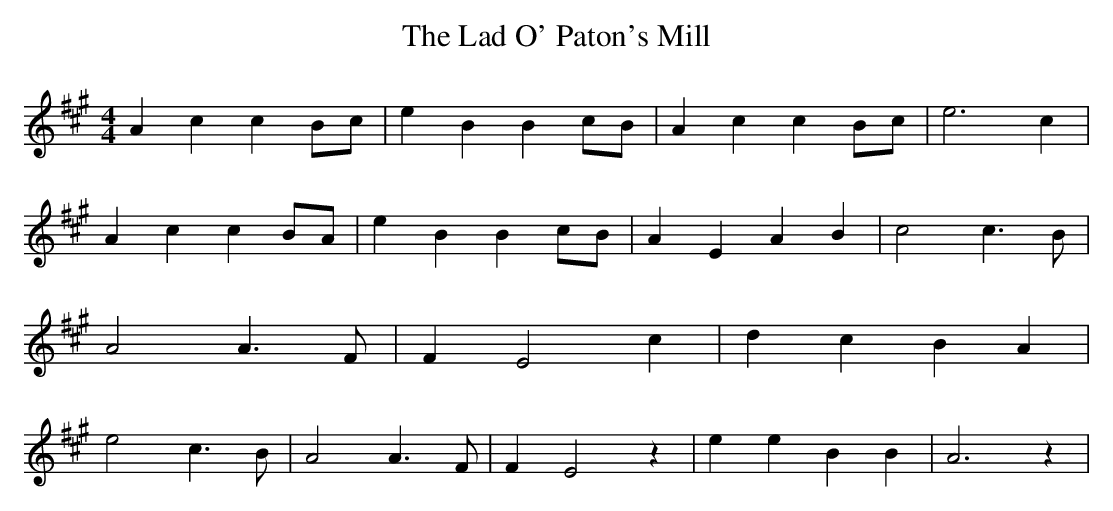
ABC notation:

X:1
T:The Lad O' Paton's Mill
M:4/4
L:1/4
K:A
 A c cB/2-c/2| e B Bc/2-B/2| A c cB/2-c/2| e3 c| A c cB/2-A/2| e B B c/2B/2|\
 A E A B| c2 c3/2 B/2| A2 A3/2 F/2| F E2 c| d- c B A| e2 c3/2 B/2|\
 A2 A3/2 F/2| F E2 z| e e B B| A3 z|
